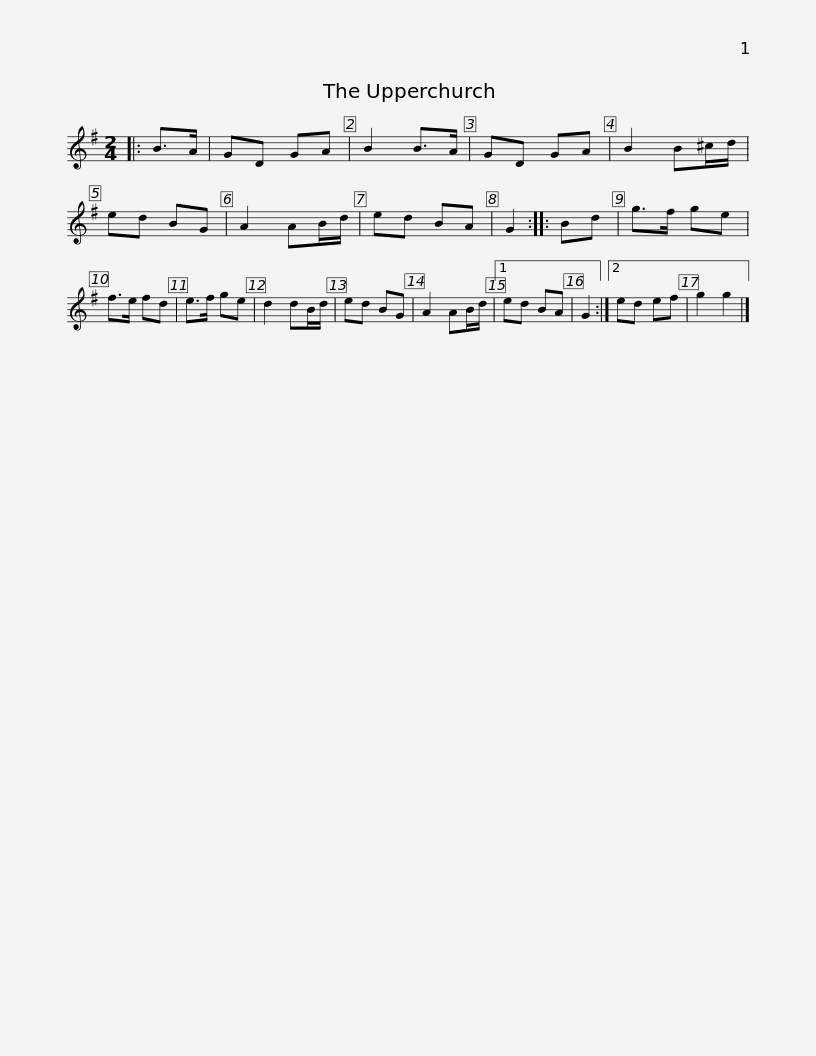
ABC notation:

X:1
L:1/8
M:2/4
I:linebreak $
K:G
V:1 treble
V:1
|: B>A | GD GA | B2 B>A | GD GA | B2 B^c/d/ | %5
 ed BG | A2 AB/d/ | ed BA | G2 :: Bd | %10
 g>f ge |$ f>e fd | e>f ge | d2 dB/d/ | ed BG | %15
 A2 AB/d/ |1 ed BA | G2 :|2 ed ef | g2 g2 |] %20
